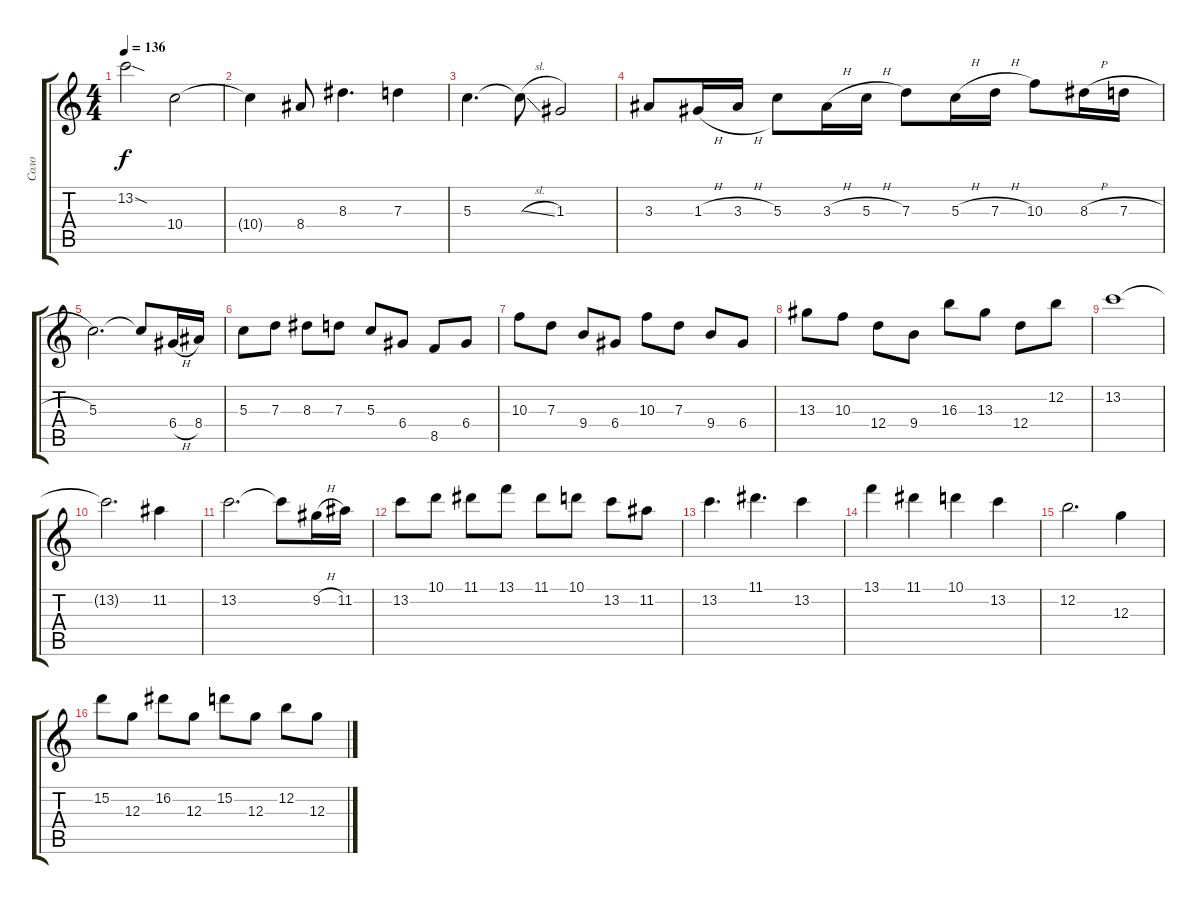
\track ("Соло" "Соло") {instrument distortionguitar}
\staff {score tabs}
\tuning (E4 B3 G3 D3 A2 E2) {hide}
\ts (4 4)
\tempo 136
\clef g2
\ks c
13.2{sod}.2{dy f} 10.4.2 |
10.4{t}.4 8.4.8 8.3.4{d} 7.3.4 |
5.3.4{d} 5.3{sl t}.8 1.3.2 |
3.3.8 1.3{h}.16 3.3{h}.16 5.3.8 3.3{h}.16 5.3{h}.16 7.3.8 5.3{h}.16 7.3{h}.16 10.3.8 8.3{h}.16 7.3{h}.16 |
5.3.2{d} 5.3{t}.8 6.4{h}.16 8.4.16 |
5.3.8 7.3.8 8.3.8 7.3.8 5.3.8 6.4.8 8.5.8 6.4.8 |
10.3.8 7.3.8 9.4.8 6.4.8 10.3.8 7.3.8 9.4.8 6.4.8 |
13.3.8 10.3.8 12.4.8 9.4.8 16.3.8 13.3.8 12.4.8 12.2.8 |
13.2.1 |
13.2{t}.2{d} 11.2.4 |
13.2.2{d} 13.2{t}.8 9.2{h}.16 11.2.16 |
13.2.8 10.1.8 11.1.8 13.1.8 11.1.8 10.1.8 13.2.8 11.2.8 |
13.2.4{d} 11.1.4{d} 13.2.4 |
13.1.4 11.1.4 10.1.4 13.2.4 |
12.2.2{d} 12.3.4 |
15.2.8 12.3.8 16.2.8 12.3.8 15.2.8 12.3.8 12.2.8 12.3.8
